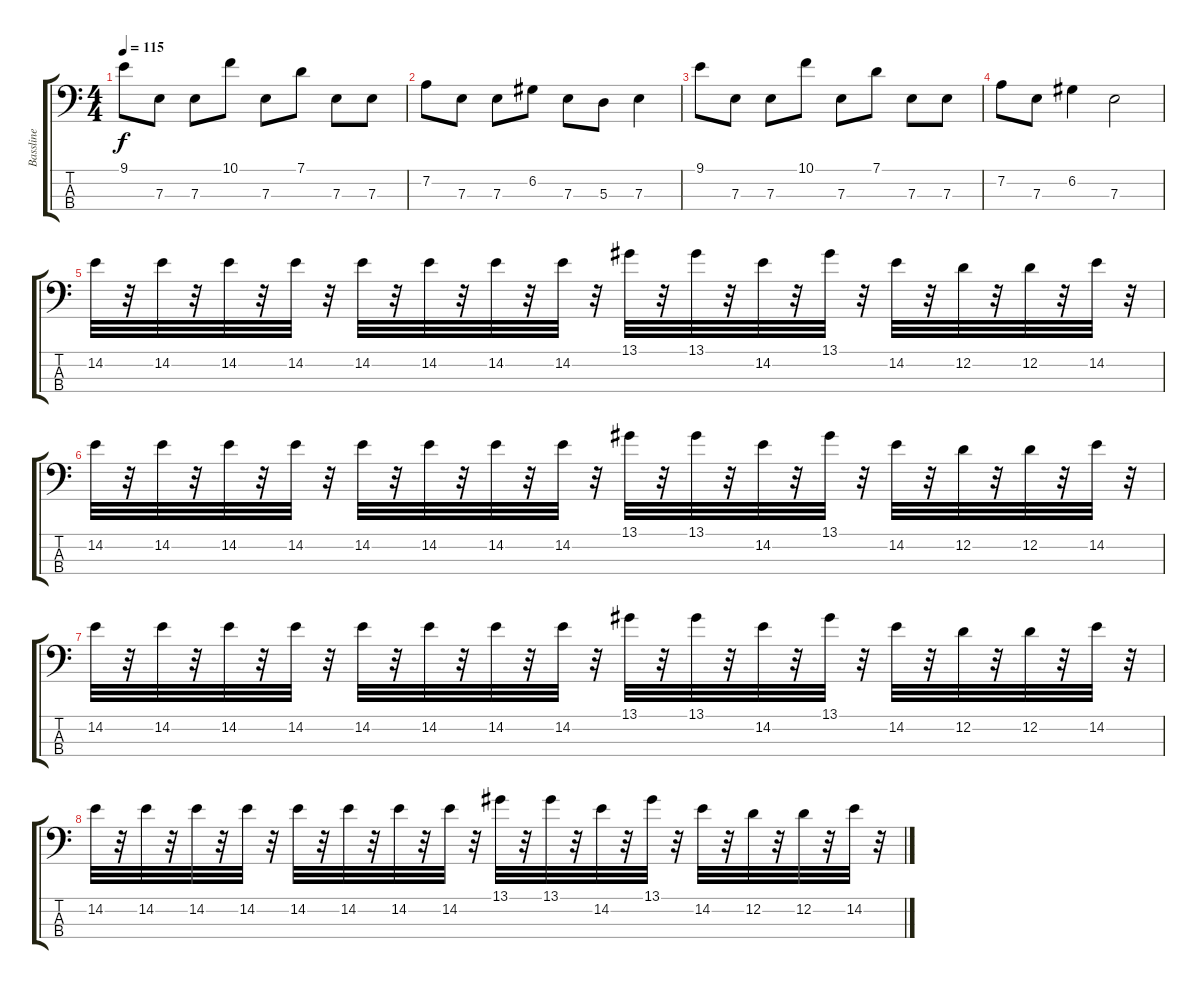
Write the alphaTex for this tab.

\track ("Bassline" "Bassline") {instrument electricbassfinger}
\staff {score tabs}
\tuning (G2 D2 A1 E1) {hide}
\ts (4 4)
\tempo 115
\clef f4
\ks c
9.1.8{dy f} 7.3.8 7.3.8 10.1.8 7.3.8 7.1.8 7.3.8 7.3.8 |
7.2.8 7.3.8 7.3.8 6.2.8 7.3.8 5.3.8 7.3.4 |
9.1.8 7.3.8 7.3.8 10.1.8 7.3.8 7.1.8 7.3.8 7.3.8 |
7.2.8 7.3.8 6.2.4 7.3.2 |
14.2.32 r.32 14.2.32 r.32 14.2.32 r.32 14.2.32 r.32 14.2.32 r.32 14.2.32 r.32 14.2.32 r.32 14.2.32 r.32 13.1.32 r.32 13.1.32 r.32 14.2.32 r.32 13.1.32 r.32 14.2.32 r.32 12.2.32 r.32 12.2.32 r.32 14.2.32 r.32 |
14.2.32 r.32 14.2.32 r.32 14.2.32 r.32 14.2.32 r.32 14.2.32 r.32 14.2.32 r.32 14.2.32 r.32 14.2.32 r.32 13.1.32 r.32 13.1.32 r.32 14.2.32 r.32 13.1.32 r.32 14.2.32 r.32 12.2.32 r.32 12.2.32 r.32 14.2.32 r.32 |
14.2.32 r.32 14.2.32 r.32 14.2.32 r.32 14.2.32 r.32 14.2.32 r.32 14.2.32 r.32 14.2.32 r.32 14.2.32 r.32 13.1.32 r.32 13.1.32 r.32 14.2.32 r.32 13.1.32 r.32 14.2.32 r.32 12.2.32 r.32 12.2.32 r.32 14.2.32 r.32 |
14.2.32 r.32 14.2.32 r.32 14.2.32 r.32 14.2.32 r.32 14.2.32 r.32 14.2.32 r.32 14.2.32 r.32 14.2.32 r.32 13.1.32 r.32 13.1.32 r.32 14.2.32 r.32 13.1.32 r.32 14.2.32 r.32 12.2.32 r.32 12.2.32 r.32 14.2.32 r.32
